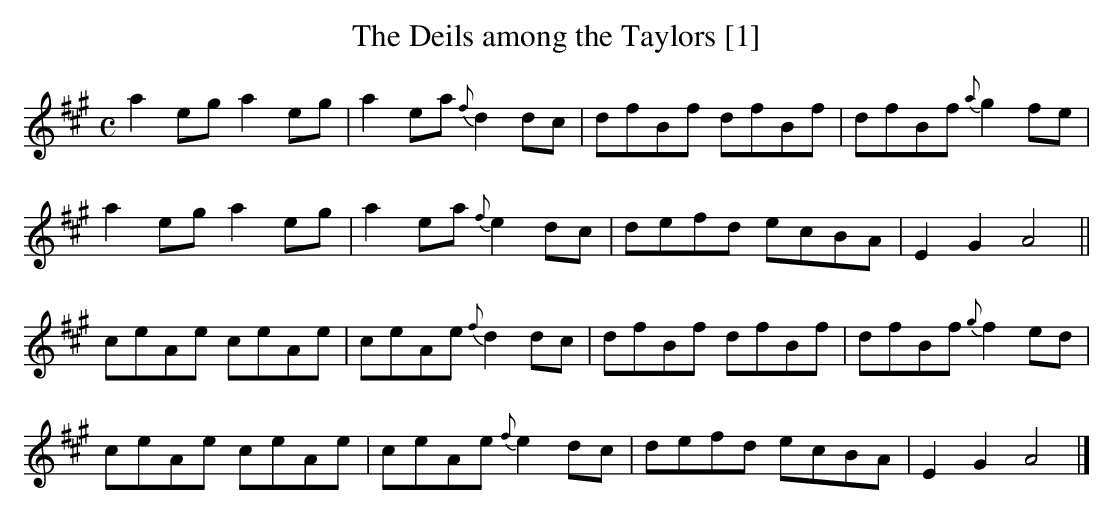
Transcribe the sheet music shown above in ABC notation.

X:1
T:Deils among the Taylors [1], The
M:C
L:1/8
K:A
a2 eg a2 eg|a2 ea {f}d2 dc|dfBf dfBf|dfBf {a}g2fe|
a2 eg a2eg|a2 ea {f}e2 dc|defd ecBA|E2G2A4||
ceAe ceAe|ceAe {f}d2 dc|dfBf dfBf|dfBf {g}f2 ed|
ceAe ceAe|ceAe {f}e2 dc|defd ecBA|E2G2A4|]
